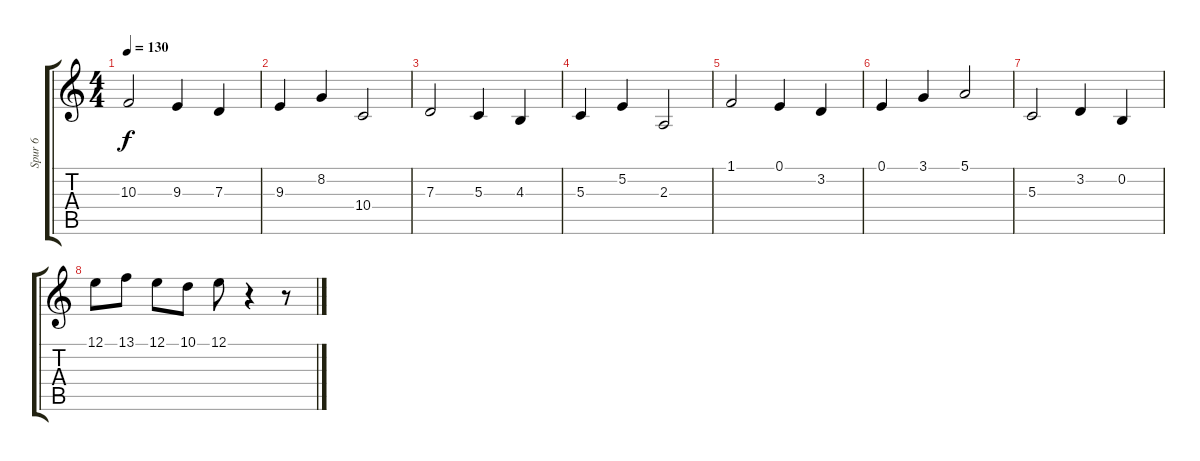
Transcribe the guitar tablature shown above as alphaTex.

\track ("Spur 6" "Spur 6") {instrument violin}
\staff {score tabs}
\tuning (E4 B3 G3 D3 A2 E2) {hide}
\ts (4 4)
\tempo 130
\clef g2
\ks c
10.3.2{dy f} 9.3.4 7.3.4 |
9.3.4 8.2.4 10.4.2 |
7.3.2 5.3.4 4.3.4 |
5.3.4 5.2.4 2.3.2 |
1.1.2 0.1.4 3.2.4 |
0.1.4 3.1.4 5.1.2 |
5.3.2 3.2.4 0.2.4 |
12.1.8 13.1.8 12.1.8 10.1.8 12.1.8 r.4 r.8
